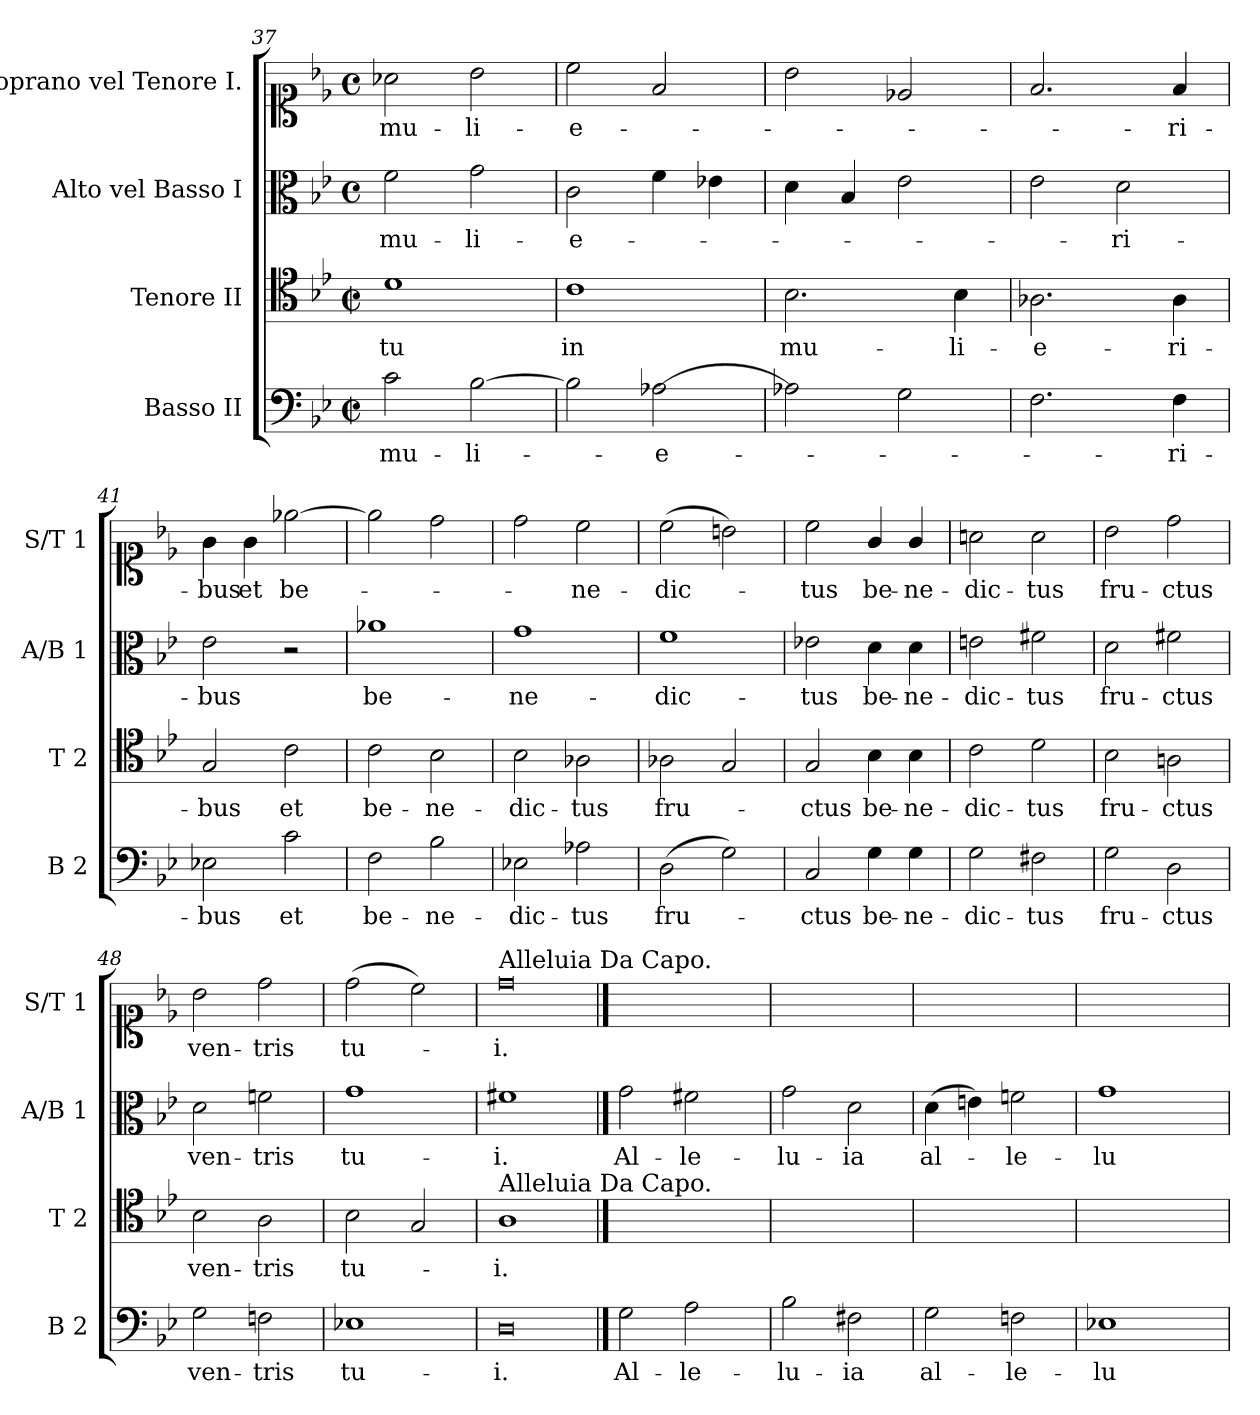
**kern	**text	**kern	**text	**kern	**text	**kern	**text
*part4	*part4	*part3	*part3	*part2	*part2	*part1	*part1
*staff4	*staff4	*staff3	*staff3	*staff2	*staff2	*staff1	*staff1
*I"Basso II	*	*I"Tenore II	*	*I"Alto vel Basso I	*	*I"Soprano vel Tenore I.	*
*I'B 2	*	*I'T 2	*	*I'A/B 1	*	*I'S/T 1	*
*clefF4	*	*clefC4	*	*clefC3	*	*clefC1	*
*k[b-e-]	*	*k[b-e-]	*	*k[b-e-]	*	*k[b-e-]	*
*M4/4	*	*M4/4	*	*M4/4	*	*M4/4	*
*met(c|)	*	*met(c|)	*	*met(c)	*	*met(c)	*
=37	=37	=37	=37	=37	=37	=37	=37
2c\	mu-	1d	tu	2f\	mu-	2a-X\	mu-
[2B-\	-li-	.	.	2g\	-li-	2b-\	-li-
=38	=38	=38	=38	=38	=38	=38	=38
2B-\]	.	1c	in	2c\	-e-	2cc\	-e-
[2A-X\	-e-	.	.	4f\	.	2f/	.
.	.	.	.	4e-X\	.	.	.
=39	=39	=39	=39	=39	=39	=39	=39
2A-X\]	.	2.B-\	mu-	4d\	.	2b-\	.
.	.	.	.	4B-/	.	.	.
2G\	.	.	.	2e-\	.	2e-X/	.
.	.	4B-\	-li-	.	.	.	.
=40	=40	=40	=40	=40	=40	=40	=40
2.F\	.	2.A-X\	-e-	2e-\	.	2.f/	.
.	.	.	.	2d\	-ri-	.	.
4F\	-ri-	4A-\	-ri-	.	.	4f/	-ri-
=41	=41	=41	=41	=41	=41	=41	=41
2E-X\	-bus	2G/	-bus	2e-\	-bus	4g\	-bus
.	.	.	.	.	.	4g\	et
2c\	et	2c\	et	2r	.	[2ee-X\	be-
=42	=42	=42	=42	=42	=42	=42	=42
2F\	be-	2c\	be-	1a-X	be-	2ee-\]	.
2B-\	-ne-	2B-\	-ne-	.	.	2dd\	.
=43	=43	=43	=43	=43	=43	=43	=43
2E-X\	-dic-	2B-\	-dic-	1g	-ne-	2dd\	.
2A-X\	-tus	2A-X\	-tus	.	.	2cc\	-ne-
=44	=44	=44	=44	=44	=44	=44	=44
(2D\	fru-	2A-X\	fru-	1f	-dic-	(2cc\	-dic-
2G\)	.	2G/	.	.	.	2bn\)	.
=45	=45	=45	=45	=45	=45	=45	=45
2C/	-ctus	2G/	-ctus	2e-X\	-tus	2cc\	-tus
4G\	be-	4B-\	be-	4d\	be-	4g/	be-
4G\	-ne-	4B-\	-ne-	4d\	-ne-	4g/	-ne-
=46	=46	=46	=46	=46	=46	=46	=46
2G\	-dic-	2c\	-dic-	2en\	-dic-	2an\	-dic-
2F#X\	-tus	2d\	-tus	2f#X\	-tus	2a\	-tus
=47	=47	=47	=47	=47	=47	=47	=47
2G\	fru-	2B-\	fru-	2d\	fru-	2b-\	fru-
2D\	-ctus	2An\	-ctus	2f#X\	-ctus	2dd\	-ctus
=48	=48	=48	=48	=48	=48	=48	=48
2G\	ven-	2B-\	ven-	2d\	ven-	2b-\	ven-
2Fn\	-tris	2A\	-tris	2fn\	-tris	2dd\	-tris
=49	=49	=49	=49	=49	=49	=49	=49
1E-X	tu-	2B-\	tu-	1g	tu-	(2dd\	tu-
.	.	2G/	.	.	.	2cc\)	.
=50	=50	=50	=50	=50	=50	=50	=50
!	!	!	!	!	!	!LO:TX:a:t=Alleluia Da Capo.	!
!	!	!LO:TX:a:t=Alleluia Da Capo.	!	!	!	!	!
!LO:N:vis=0	!	!	!	!	!	!LO:N:vis=0	!
1D	-i.	1A	-i.	1f#X	-i.	1dd	-i.
==51	==51	==51	==51	==51	==51	==51	==51
2G\	Al-	2B-\yy	Al-	2g\	Al-	2dd\yy	Al-
2A\	-le-	(4A\yy	-le-	2f#X\	-le-	2cc\yy	-le-
.	.	4c\yy)	.	.	.	.	.
=52	=52	=52	=52	=52	=52	=52	=52
2B-\	-lu-	2d\yy	-lu-	2g\	-lu-	2b-\yy	-lu-
2F#X\	-ia	2A\yy	-ia	2d\	-ia	2dd\yy	-ja
=53	=53	=53	=53	=53	=53	=53	=53
2G\	al-	2G/yy	al-	(4d\	al-	(4b-\yy	al-
.	.	.	.	4en\)	.	4cc\yy	.
2Fn\	-le-	2A/yy	-le-	2fn\	-le-	2dd\yy)	.
=54	=54	=54	=54	=54	=54	=54	=54
1E-X	-lu-	(2B-\yy	-lu-	1g	-lu-	2dd\yy	-le-
.	.	2G/yy)	.	.	.	2cc\yy	-lu-
=	=	=	=	=	=	=	=
*-	*-	*-	*-	*-	*-	*-	*-
